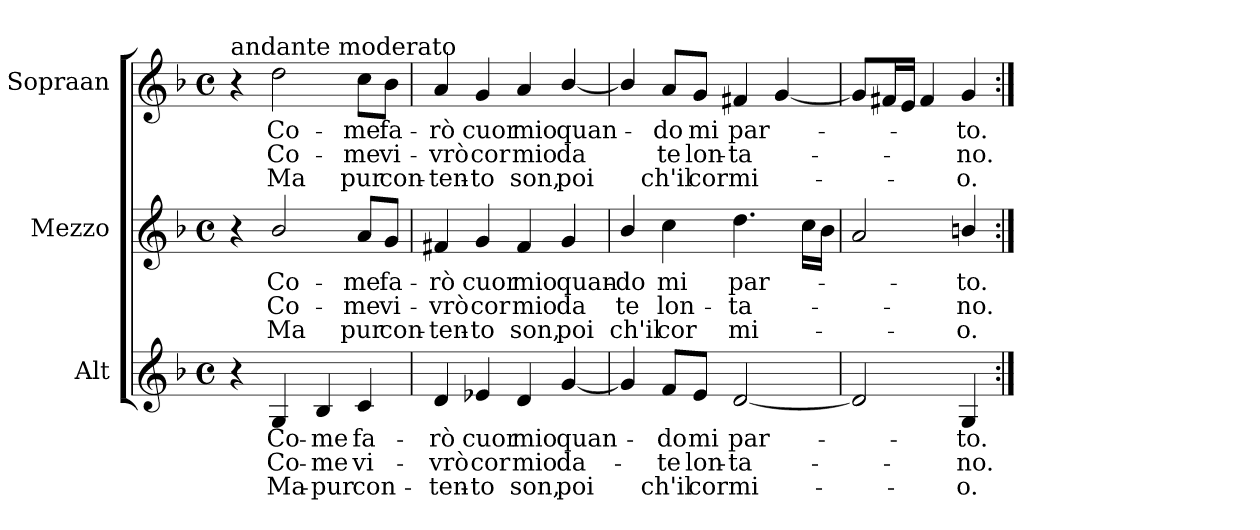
**kern	**text	**text	**text	**kern	**text	**text	**text	**kern	**text	**text	**text
*part3	*part3	*part3	*part3	*part2	*part2	*part2	*part2	*part1	*part1	*part1	*part1
*staff3	*staff3	*staff3	*staff3	*staff2	*staff2	*staff2	*staff2	*staff1	*staff1	*staff1	*staff1
*I"Alt	*	*	*	*I"Mezzo	*	*	*	*I"Sopraan	*	*	*
*I'Alt	*	*	*	*I'Mezzo	*	*	*	*I'Sopraan	*	*	*
!!LO:PB:g=z
*clefG2	*	*	*	*clefG2	*	*	*	*clefG2	*	*	*
*k[b-]	*	*	*	*k[b-]	*	*	*	*k[b-]	*	*	*
*F:	*	*	*	*F:	*	*	*	*F:	*	*	*
*M4/4	*	*	*	*M4/4	*	*	*	*M4/4	*	*	*
*met(c)	*	*	*	*met(c)	*	*	*	*met(c)	*	*	*
=1	=1	=1	=1	=1	=1	=1	=1	=1	=1	=1	=1
!	!	!	!	!	!	!	!	!LO:TX:a:t=andante moderato	!	!	!
4r	.	.	.	4r	.	.	.	4r	.	.	.
!	!LO:LY:b:color=#000000	!LO:LY:b:color=#000000	!LO:LY:b:color=#000000	!	!	!	!	!	!	!	!
!	!	!	!	!	!LO:LY:b:color=#000000	!LO:LY:b:color=#000000	!LO:LY:b:color=#000000	!	!	!	!
!	!	!	!	!	!	!	!	!	!LO:LY:b:color=#000000	!LO:LY:b:color=#000000	!LO:LY:b:color=#000000
4Gi/	Co-	Co-	Ma-	2b-i/	Co-	Co-	Ma	2ddi\	Co-	Co-	Ma
!	!LO:LY:b:color=#000000	!LO:LY:b:color=#000000	!LO:LY:b:color=#000000	!	!	!	!	!	!	!	!
4B-i/	-me	-me	-pur	.	.	.	.	.	.	.	.
!	!LO:LY:b:color=#000000	!LO:LY:b:color=#000000	!LO:LY:b:color=#000000	!	!	!	!	!	!	!	!
!	!	!	!	!	!LO:LY:b:color=#000000	!LO:LY:b:color=#000000	!LO:LY:b:color=#000000	!	!	!	!
!	!	!	!	!	!	!	!	!	!LO:LY:b:color=#000000	!LO:LY:b:color=#000000	!LO:LY:b:color=#000000
4ci/	fa-	vi-	con-	8ai/L	-me	-me	pur	8cci\L	-me	-me	pur
!	!	!	!	!	!LO:LY:b:color=#000000	!LO:LY:b:color=#000000	!LO:LY:b:color=#000000	!	!	!	!
!	!	!	!	!	!	!	!	!	!LO:LY:b:color=#000000	!LO:LY:b:color=#000000	!LO:LY:b:color=#000000
.	.	.	.	8gi/J	fa-	vi-	con-	8b-i\J	fa-	vi-	con-
=2	=2	=2	=2	=2	=2	=2	=2	=2	=2	=2	=2
!	!LO:LY:b:color=#000000	!LO:LY:b:color=#000000	!LO:LY:b:color=#000000	!	!	!	!	!	!	!	!
!	!	!	!	!	!LO:LY:b:color=#000000	!LO:LY:b:color=#000000	!LO:LY:b:color=#000000	!	!	!	!
!	!	!	!	!	!	!	!	!	!LO:LY:b:color=#000000	!LO:LY:b:color=#000000	!LO:LY:b:color=#000000
4di/	-rò	-vrò	-ten-	4f#Xi/	-rò	-vrò	-ten-	4ai/	-rò	-vrò	-ten-
!	!LO:LY:b:color=#000000	!LO:LY:b:color=#000000	!LO:LY:b:color=#000000	!	!	!	!	!	!	!	!
!	!	!	!	!	!LO:LY:b:color=#000000	!LO:LY:b:color=#000000	!LO:LY:b:color=#000000	!	!	!	!
!	!	!	!	!	!	!	!	!	!LO:LY:b:color=#000000	!LO:LY:b:color=#000000	!LO:LY:b:color=#000000
4e-Xi/	cuor	cor	-to	4gi/	cuor	cor	-to	4gi/	cuor	cor	-to
!	!LO:LY:b:color=#000000	!LO:LY:b:color=#000000	!LO:LY:b:color=#000000	!	!	!	!	!	!	!	!
!	!	!	!	!	!LO:LY:b:color=#000000	!LO:LY:b:color=#000000	!LO:LY:b:color=#000000	!	!	!	!
!	!	!	!	!	!	!	!	!	!LO:LY:b:color=#000000	!LO:LY:b:color=#000000	!LO:LY:b:color=#000000
4di/	mio	mio	son,	4f#i/	mio	mio	son,	4ai/	mio	mio	son,
!	!LO:LY:b:color=#000000	!LO:LY:b:color=#000000	!LO:LY:b:color=#000000	!	!	!	!	!	!	!	!
!	!	!	!	!	!LO:LY:b:color=#000000	!LO:LY:b:color=#000000	!LO:LY:b:color=#000000	!	!	!	!
!	!	!	!	!	!	!	!	!	!LO:LY:b:color=#000000	!LO:LY:b:color=#000000	!LO:LY:b:color=#000000
[4gi/	quan-	da-	poi	4gi/	quan-	da	poi	[4b-i/	quan-	da	poi
=3	=3	=3	=3	=3	=3	=3	=3	=3	=3	=3	=3
!	!	!	!	!	!LO:LY:b:color=#000000	!LO:LY:b:color=#000000	!LO:LY:b:color=#000000	!	!	!	!
4gi/]	.	.	.	4b-i/	-do	te	ch'il	4b-i/]	.	.	.
!	!LO:LY:b:color=#000000	!LO:LY:b:color=#000000	!LO:LY:b:color=#000000	!	!	!	!	!	!	!	!
!	!	!	!	!	!LO:LY:b:color=#000000	!LO:LY:b:color=#000000	!LO:LY:b:color=#000000	!	!	!	!
!	!	!	!	!	!	!	!	!	!LO:LY:b:color=#000000	!LO:LY:b:color=#000000	!LO:LY:b:color=#000000
8fi/L	-do	-te	ch'il	4cci\	mi	lon-	cor	8ai/L	-do	te	ch'il
!	!LO:LY:b:color=#000000	!LO:LY:b:color=#000000	!LO:LY:b:color=#000000	!	!	!	!	!	!	!	!
!	!	!	!	!	!	!	!	!	!LO:LY:b:color=#000000	!LO:LY:b:color=#000000	!LO:LY:b:color=#000000
8ei/J	mi	lon-	cor	.	.	.	.	8gi/J	mi	lon-	cor
!	!LO:LY:b:color=#000000	!LO:LY:b:color=#000000	!LO:LY:b:color=#000000	!	!	!	!	!	!	!	!
!	!	!	!	!	!LO:LY:b:color=#000000	!LO:LY:b:color=#000000	!LO:LY:b:color=#000000	!	!	!	!
!	!	!	!	!	!	!	!	!	!LO:LY:b:color=#000000	!LO:LY:b:color=#000000	!LO:LY:b:color=#000000
[2di/	par-	-ta-	mi-	4.ddi\	par-	-ta-	mi-	4f#Xi/	par-	-ta-	mi-
.	.	.	.	.	.	.	.	[4gi/	.	.	.
.	.	.	.	16cci\LL	.	.	.	.	.	.	.
.	.	.	.	16b-i\JJ	.	.	.	.	.	.	.
=4	=4	=4	=4	=4	=4	=4	=4	=4	=4	=4	=4
2di/]	.	.	.	2ai/	.	.	.	8gi/L]	.	.	.
.	.	.	.	.	.	.	.	16f#Xi/L	.	.	.
.	.	.	.	.	.	.	.	16ei/JJ	.	.	.
.	.	.	.	.	.	.	.	4f#i/	.	.	.
!	!LO:LY:b:color=#000000	!LO:LY:b:color=#000000	!LO:LY:b:color=#000000	!	!	!	!	!	!	!	!
!	!	!	!	!	!LO:LY:b:color=#000000	!LO:LY:b:color=#000000	!LO:LY:b:color=#000000	!	!	!	!
!	!	!	!	!	!	!	!	!	!LO:LY:b:color=#000000	!LO:LY:b:color=#000000	!LO:LY:b:color=#000000
4Gi/	-to.	-no.	-o.	4bni/	-to.	-no.	-o.	4gi/	-to.	-no.	-o.
=:|!	=:|!	=:|!	=:|!	=:|!	=:|!	=:|!	=:|!	=:|!	=:|!	=:|!	=:|!
*-	*-	*-	*-	*-	*-	*-	*-	*-	*-	*-	*-
